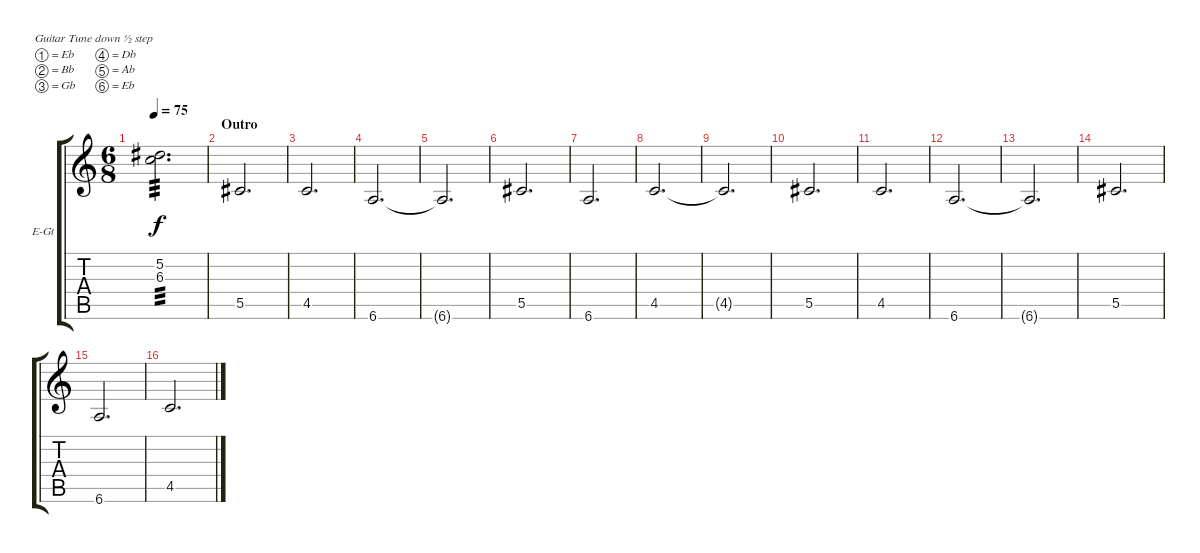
\bracketExtendMode groupsimilarinstruments
\firstSystemTrackNameOrientation horizontal
\otherSystemsTrackNameOrientation horizontal
\track ("Electric Guitar 1" "E-Gt") {instrument distortionguitar}
\staff {score tabs}
\tuning (Eb4 Bb3 Gb3 Db3 Ab2 Eb2)
\ts (6 8)
\tempo 75
\clef g2
\ks c
(6.3 5.2).2{d tp 3 dy f} |
\section ("" "Outro")
5.5.2{d} |
4.5.2{d} |
6.6.2{d} |
6.6{t}.2{d} |
5.5.2{d} |
6.6.2{d} |
4.5.2{d} |
4.5{t}.2{d} |
5.5.2{d} |
4.5.2{d} |
6.6.2{d} |
6.6{t}.2{d} |
5.5.2{d} |
6.6.2{d} |
4.5.2{d}
